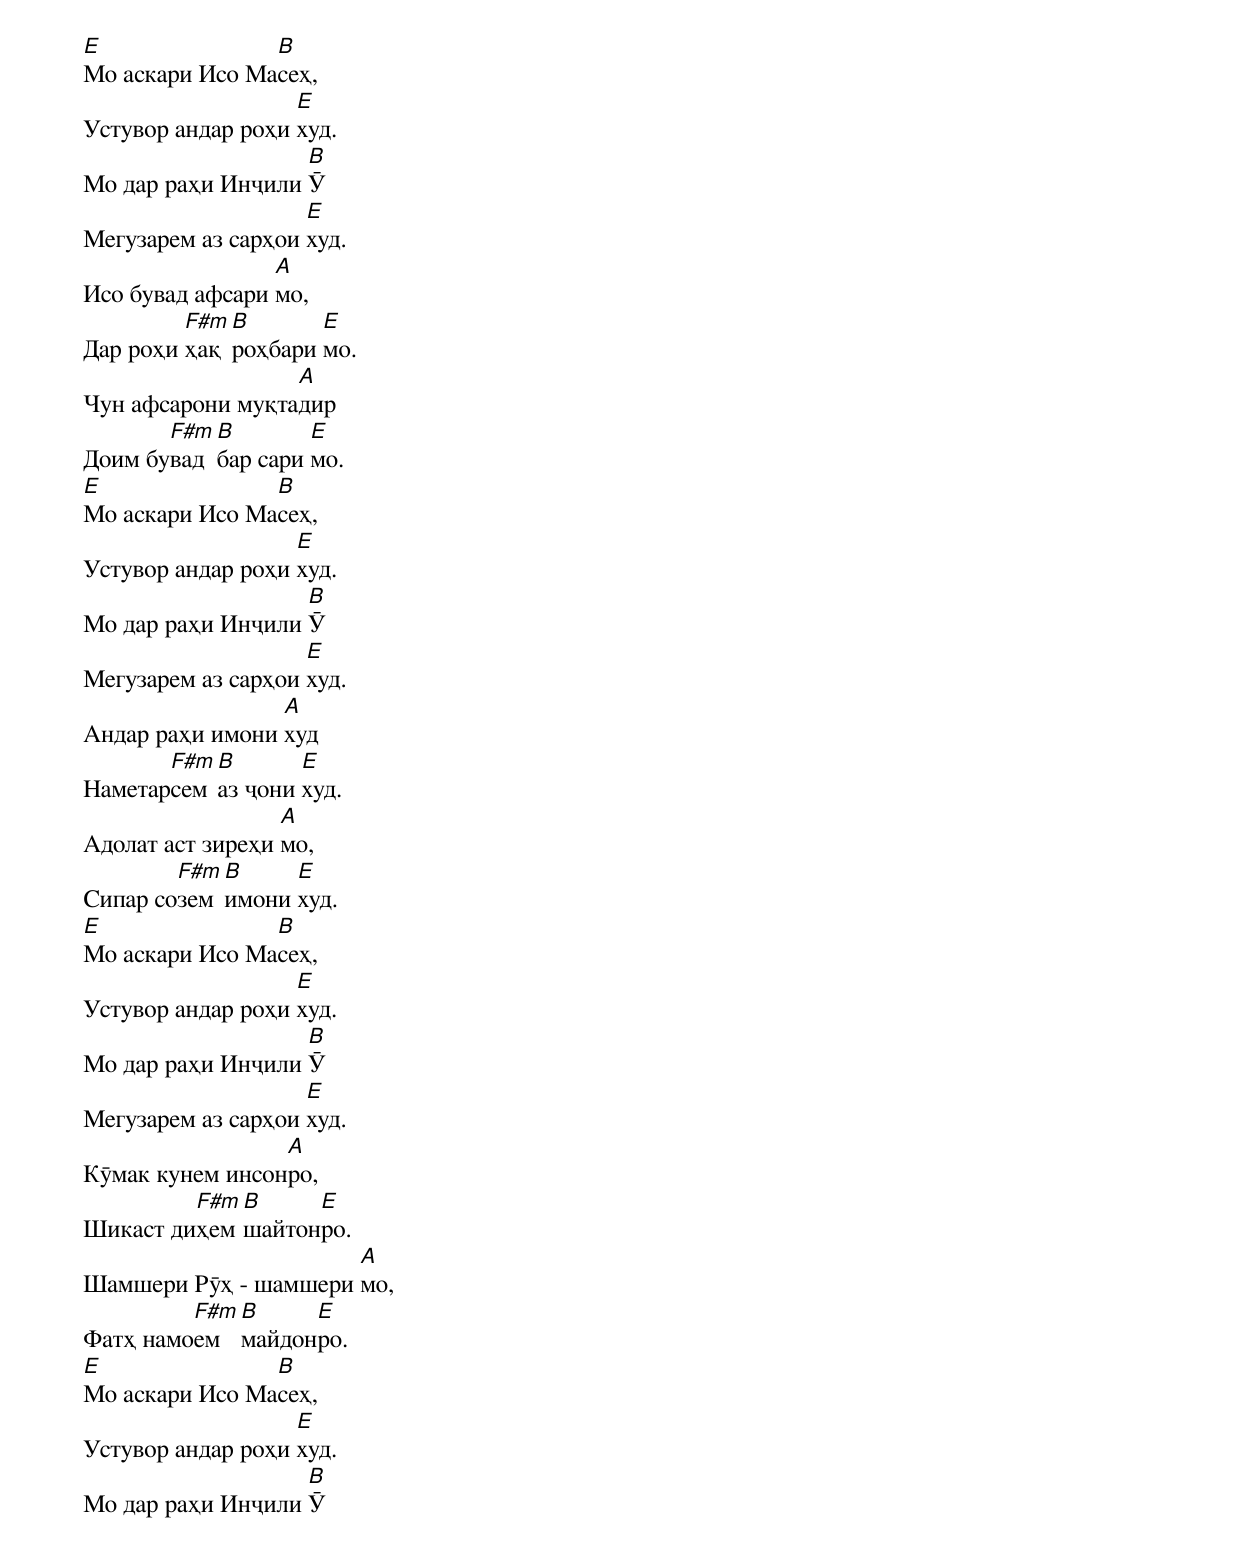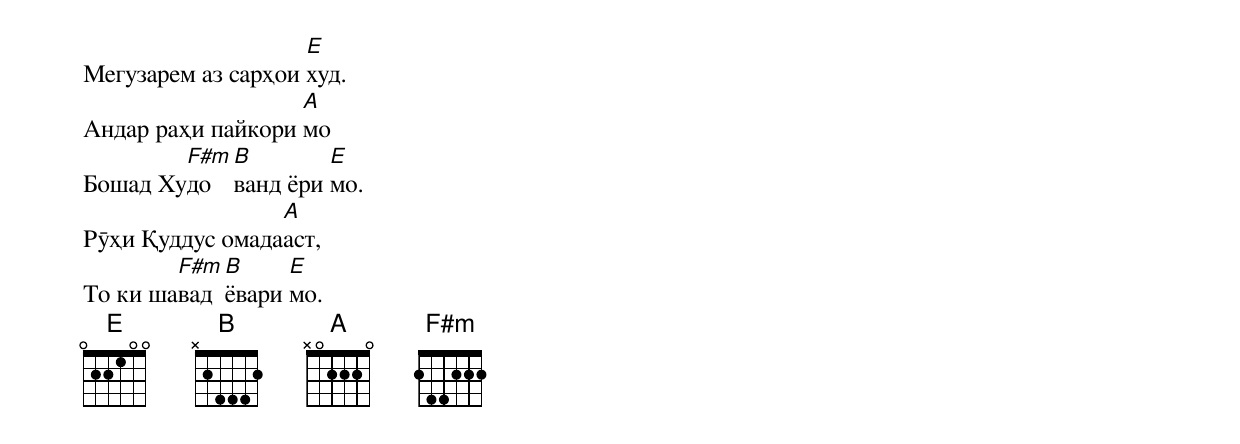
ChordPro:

[E]Мо аскари Исо Ма[B]сеҳ,
Устувор андар роҳи [E]худ.
Мо дар раҳи Инҷили [B]Ӯ
Мегузарем аз сарҳои [E]худ.
Исо бувад афсари [A]мо,
Дар роҳи [F#m]ҳақ [B]роҳбари [E]мо.
Чун афсарони муқта[A]дир
Доим бу[F#m]вад [B]бар сари [E]мо.
[E]Мо аскари Исо Ма[B]сеҳ,
Устувор андар роҳи [E]худ.
Мо дар раҳи Инҷили [B]Ӯ
Мегузарем аз сарҳои [E]худ.
Андар раҳи имони [A]худ
Наметар[F#m]сем [B]аз ҷони [E]худ.
Адолат аст зиреҳи [A]мо,
Сипар со[F#m]зем [B]имони [E]худ.
[E]Мо аскари Исо Ма[B]сеҳ,
Устувор андар роҳи [E]худ.
Мо дар раҳи Инҷили [B]Ӯ
Мегузарем аз сарҳои [E]худ.
Кӯмак кунем инсон[A]ро,
Шикаст ди[F#m]ҳем [B]шайтон[E]ро.
Шамшери Рӯҳ - шамшери [A]мо,
Фатҳ намо[F#m]ем [B]майдон[E]ро.
[E]Мо аскари Исо Ма[B]сеҳ,
Устувор андар роҳи [E]худ.
Мо дар раҳи Инҷили [B]Ӯ
Мегузарем аз сарҳои [E]худ.
Андар раҳи пайкори [A]мо
Бошад Ху[F#m]до[B]ванд ёри [E]мо.
Рӯҳи Қуддус омада[A]аст,
То ки ша[F#m]вад [B]ёвари [E]мо.
